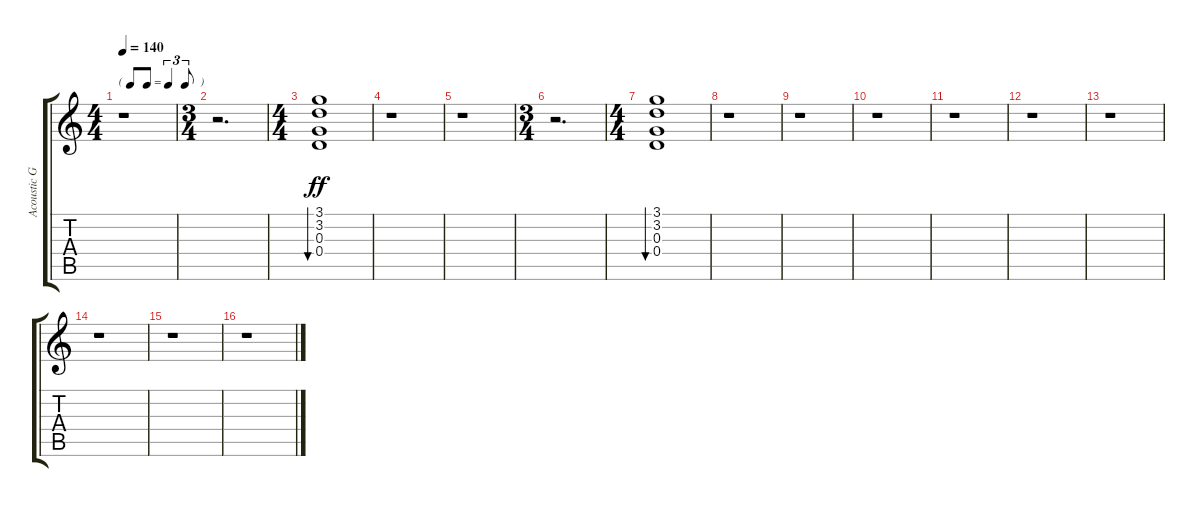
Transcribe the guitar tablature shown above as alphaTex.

\track ("Acoustic Guitar" "Acoustic G") {instrument acousticguitarsteel}
\staff {score tabs}
\tuning (E4 B3 G3 D3 A2 D2) {hide}
\ts (4 4)
\tf triplet8th
\tempo 140
\clef g2
\ks c
r.1{dy mf} |
\ts (3 4)
r.2{d} |
\ts (4 4)
(3.1 3.2 0.3 0.4).1{bu 480 dy ff volume 15} |
r.1 |
r.1 |
\ts (3 4)
r.2{d} |
\ts (4 4)
(3.1 3.2 0.3 0.4).1{bu 480} |
r.1 |
r.1 |
r.1 |
r.1 |
r.1 |
r.1 |
r.1 |
r.1 |
r.1
